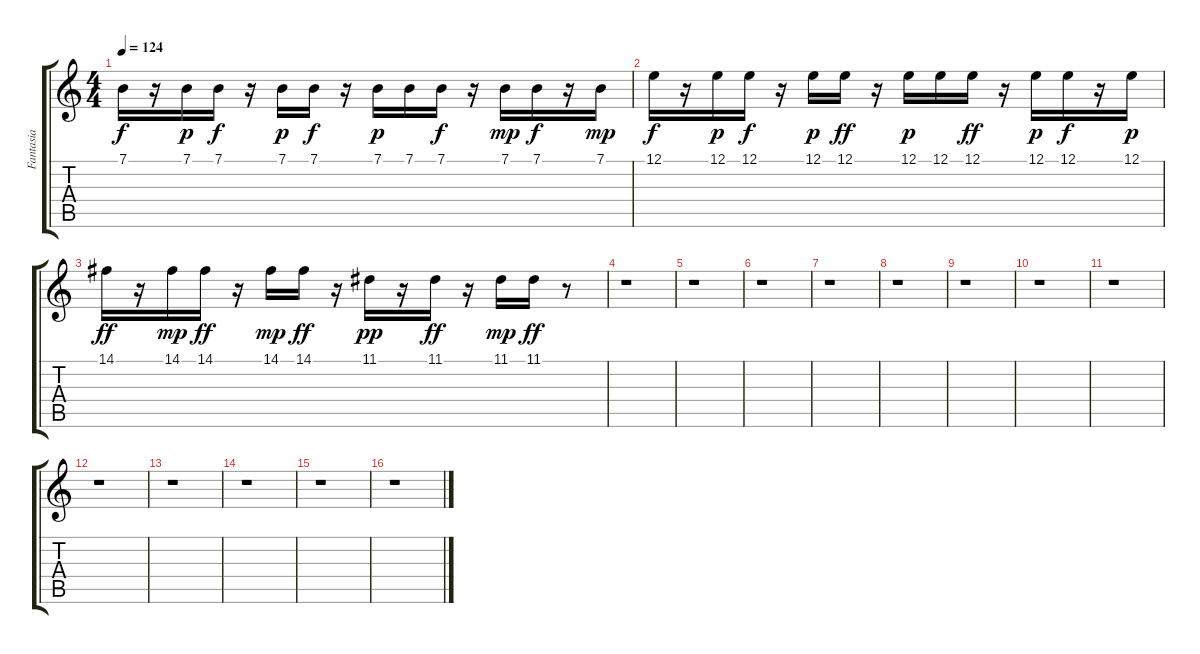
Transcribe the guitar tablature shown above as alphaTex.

\track ("Fantasia" "Fantasia") {instrument lead5charang}
\staff {score tabs}
\tuning (E4 B3 G3 D3 A2 E2) {hide}
\ts (4 4)
\tempo 124
\clef g2
\ks c
7.1.16{dy f} r.16 7.1.16{dy p} 7.1.16{dy f} r.16 7.1.16{dy p} 7.1.16{dy f} r.16 7.1.16{dy p} 7.1.16 7.1.16{dy f} r.16 7.1.16{dy mp} 7.1.16{dy f} r.16 7.1.16{dy mp} |
12.1.16{dy f} r.16 12.1.16{dy p} 12.1.16{dy f} r.16 12.1.16{dy p} 12.1.16{dy ff} r.16 12.1.16{dy p} 12.1.16 12.1.16{dy ff} r.16 12.1.16{dy p} 12.1.16{dy f} r.16 12.1.16{dy p} |
14.1.16{dy ff} r.16 14.1.16{dy mp} 14.1.16{dy ff} r.16 14.1.16{dy mp} 14.1.16{dy ff} r.16 11.1.16{dy pp} r.16 11.1.16{dy ff} r.16 11.1.16{dy mp} 11.1.16{dy ff} r.8 |
r.1 |
r.1 |
r.1 |
r.1 |
r.1 |
r.1 |
r.1 |
r.1 |
r.1 |
r.1 |
r.1 |
r.1 |
r.1
